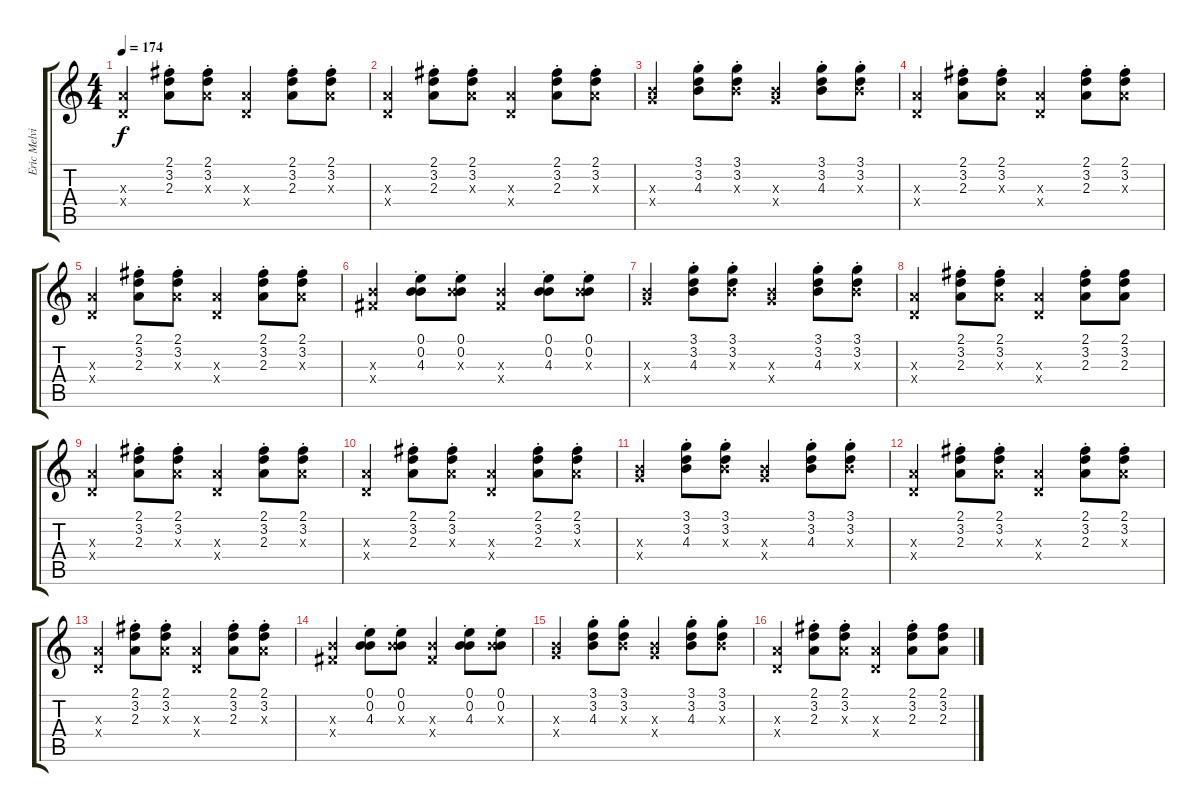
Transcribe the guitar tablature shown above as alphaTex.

\track ("Eric Melvin" "Eric Melvi") {instrument distortionguitar}
\staff {score tabs}
\tuning (E4 B3 G3 D3 A2 E2) {hide}
\ts (4 4)
\section ("" "")
\tempo 174
\clef g2
\ks c
(2.3{x} 0.4{x}).4{dy f volume 10 instrument electricguitarjazz} (2.1{st} 3.2{st} 2.3{st}).8 (2.1{st} 3.2{st} 2.3{st x}).8 (2.3{x} 0.4{x}).4 (2.1{st} 3.2{st} 2.3{st}).8 (2.1{st} 3.2{st} 2.3{st x}).8 |
(2.3{x} 0.4{x}).4 (2.1{st} 3.2{st} 2.3{st}).8 (2.1{st} 3.2{st} 2.3{st x}).8 (2.3{x} 0.4{x}).4 (2.1{st} 3.2{st} 2.3{st}).8 (2.1{st} 3.2{st} 2.3{st x}).8 |
(4.3{x} 5.4{x}).4 (3.1{st} 3.2{st} 4.3{st}).8 (3.1{st} 3.2{st} 4.3{st x}).8 (4.3{x} 5.4{x}).4 (3.1{st} 3.2{st} 4.3{st}).8 (3.1{st} 3.2{st} 4.3{st x}).8 |
(2.3{x} 0.4{x}).4 (2.1{st} 3.2{st} 2.3{st}).8 (2.1{st} 3.2{st} 2.3{st x}).8 (2.3{x} 0.4{x}).4 (2.1{st} 3.2{st} 2.3{st}).8 (2.1{st} 3.2{st} 2.3{st x}).8 |
(2.3{x} 0.4{x}).4 (2.1{st} 3.2{st} 2.3{st}).8 (2.1{st} 3.2{st} 2.3{st x}).8 (2.3{x} 0.4{x}).4 (2.1{st} 3.2{st} 2.3{st}).8 (2.1{st} 3.2{st} 2.3{st x}).8 |
(4.3{x} 4.4{x}).4 (0.1{st} 0.2{st} 4.3{st}).8 (0.1{st} 0.2{st} 4.3{st x}).8 (4.3{x} 4.4{x}).4 (0.1{st} 0.2{st} 4.3{st}).8 (0.1{st} 0.2{st} 4.3{st x}).8 |
(4.3{x} 5.4{x}).4 (3.1{st} 3.2{st} 4.3{st}).8 (3.1{st} 3.2{st} 4.3{st x}).8 (4.3{x} 5.4{x}).4 (3.1{st} 3.2{st} 4.3{st}).8 (3.1{st} 3.2{st} 4.3{st x}).8 |
(2.3{x} 0.4{x}).4 (2.1{st} 3.2{st} 2.3{st}).8 (2.1{st} 3.2{st} 2.3{st x}).8 (2.3{x} 0.4{x}).4 (2.1{st} 3.2{st} 2.3{st}).8 (2.1 3.2 2.3).8 |
(2.3{x} 0.4{x}).4 (2.1{st} 3.2{st} 2.3{st}).8 (2.1{st} 3.2{st} 2.3{st x}).8 (2.3{x} 0.4{x}).4 (2.1{st} 3.2{st} 2.3{st}).8 (2.1{st} 3.2{st} 2.3{st x}).8 |
(2.3{x} 0.4{x}).4 (2.1{st} 3.2{st} 2.3{st}).8 (2.1{st} 3.2{st} 2.3{st x}).8 (2.3{x} 0.4{x}).4 (2.1{st} 3.2{st} 2.3{st}).8 (2.1{st} 3.2{st} 2.3{st x}).8 |
(4.3{x} 5.4{x}).4 (3.1{st} 3.2{st} 4.3{st}).8 (3.1{st} 3.2{st} 4.3{st x}).8 (4.3{x} 5.4{x}).4 (3.1{st} 3.2{st} 4.3{st}).8 (3.1{st} 3.2{st} 4.3{st x}).8 |
(2.3{x} 0.4{x}).4 (2.1{st} 3.2{st} 2.3{st}).8 (2.1{st} 3.2{st} 2.3{st x}).8 (2.3{x} 0.4{x}).4 (2.1{st} 3.2{st} 2.3{st}).8 (2.1{st} 3.2{st} 2.3{st x}).8 |
(2.3{x} 0.4{x}).4 (2.1{st} 3.2{st} 2.3{st}).8 (2.1{st} 3.2{st} 2.3{st x}).8 (2.3{x} 0.4{x}).4 (2.1{st} 3.2{st} 2.3{st}).8 (2.1{st} 3.2{st} 2.3{st x}).8 |
(4.3{x} 4.4{x}).4 (0.1{st} 0.2{st} 4.3{st}).8 (0.1{st} 0.2{st} 4.3{st x}).8 (4.3{x} 4.4{x}).4 (0.1{st} 0.2{st} 4.3{st}).8 (0.1{st} 0.2{st} 4.3{st x}).8 |
(4.3{x} 5.4{x}).4 (3.1{st} 3.2{st} 4.3{st}).8 (3.1{st} 3.2{st} 4.3{st x}).8 (4.3{x} 5.4{x}).4 (3.1{st} 3.2{st} 4.3{st}).8 (3.1{st} 3.2{st} 4.3{st x}).8 |
(2.3{x} 0.4{x}).4 (2.1{st} 3.2{st} 2.3{st}).8 (2.1{st} 3.2{st} 2.3{st x}).8 (2.3{x} 0.4{x}).4 (2.1{st} 3.2{st} 2.3{st}).8 (2.1 3.2 2.3).8
